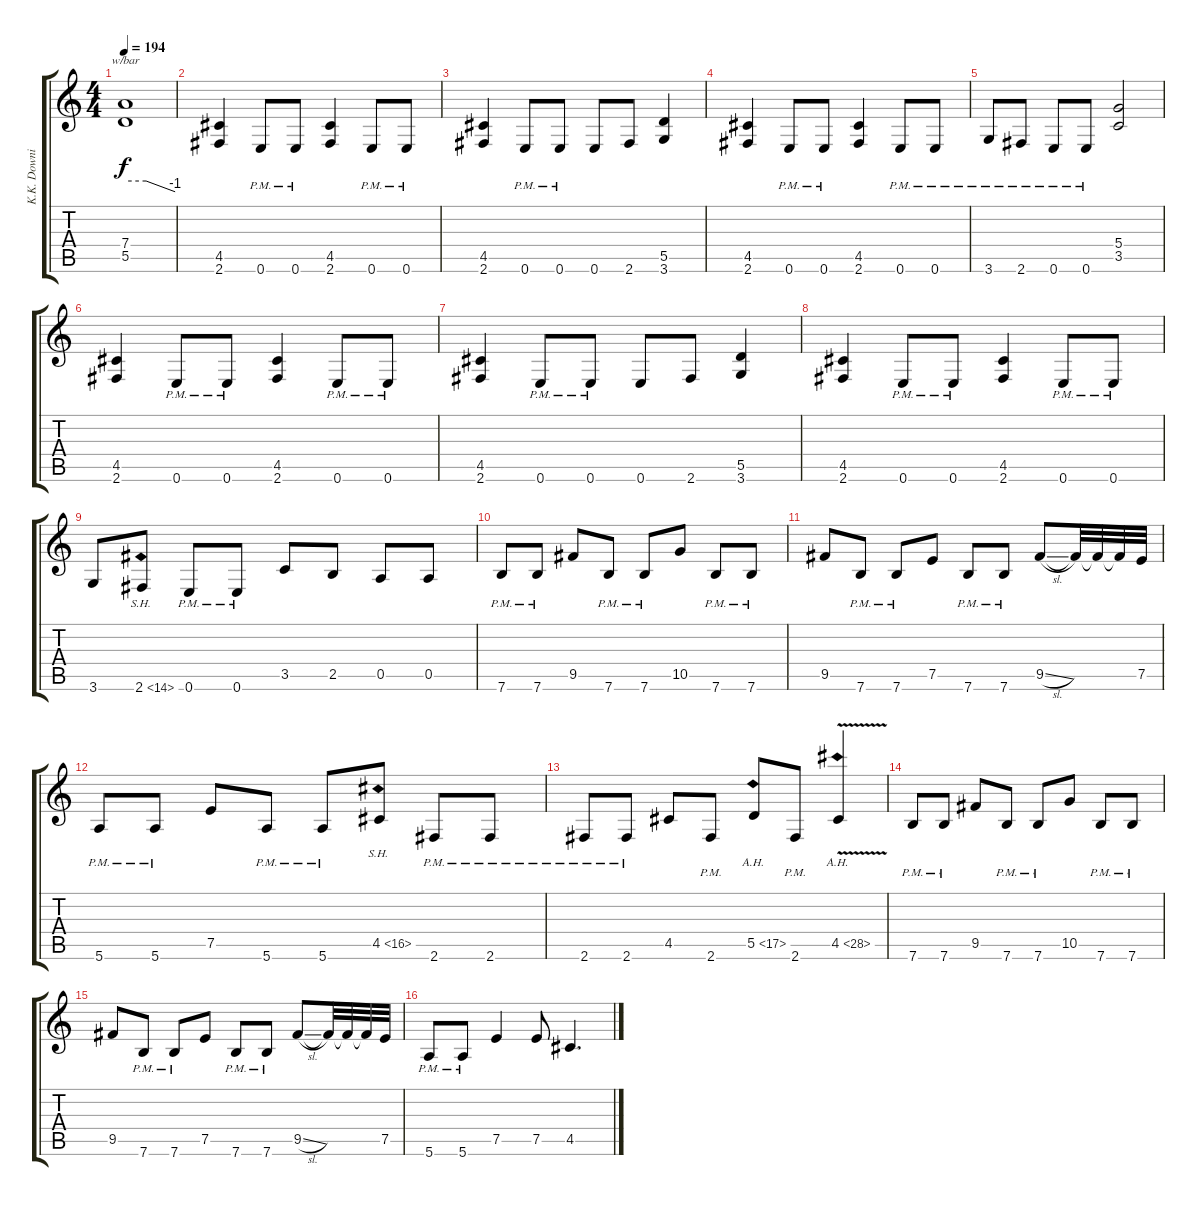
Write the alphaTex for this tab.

\track ("K.K. Downing" "K.K. Downi") {instrument distortionguitar}
\staff {score tabs}
\tuning (E4 B3 G3 D3 A2 E2) {hide}
\ts (4 4)
\tempo 194
\clef g2
\ks c
(7.4 5.5).1{tbe (custom default 0 0 25 0 60 -4) dy f volume 14 balance 1} |
(4.5 2.6).4 0.6{pm}.8 0.6{pm}.8 (4.5 2.6).4 0.6{pm}.8 0.6{pm}.8 |
(4.5 2.6).4 0.6{pm}.8 0.6{pm}.8 0.6.8 2.6.8 (5.5 3.6).4 |
(4.5 2.6).4 0.6{pm}.8 0.6{pm}.8 (4.5 2.6).4 0.6{pm}.8 0.6{pm}.8 |
3.6{pm}.8 2.6{pm}.8 0.6{pm}.8 0.6{pm}.8 (5.4 3.5).2 |
(4.5 2.6).4 0.6{pm}.8 0.6{pm}.8 (4.5 2.6).4 0.6{pm}.8 0.6{pm}.8 |
(4.5 2.6).4 0.6{pm}.8 0.6{pm}.8 0.6.8 2.6.8 (5.5 3.6).4 |
(4.5 2.6).4 0.6{pm}.8 0.6{pm}.8 (4.5 2.6).4 0.6{pm}.8 0.6{pm}.8 |
3.6.8 2.6{sh 12}.8 0.6{pm}.8 0.6{pm}.8 3.5.8 2.5.8 0.5.8 0.5.8 |
7.6{pm}.8 7.6{pm}.8 9.5.8 7.6{pm}.8 7.6{pm}.8 10.5.8 7.6{pm}.8 7.6{pm}.8 |
9.5.8 7.6{pm}.8 7.6{pm}.8 7.5.8 7.6{pm}.8 7.6{pm}.8 9.5{sl}.8 9.5{t}.32 9.5{t}.32 9.5{t}.32 7.5.32 |
5.6{pm}.8 5.6{pm}.8 7.5.8 5.6{pm}.8 5.6{pm}.8 4.5{sh 12}.8 2.6{pm}.8 2.6{pm}.8 |
2.6{pm}.8 2.6{pm}.8 4.5.8 2.6{pm}.8 5.5{ah 12}.8 2.6{pm}.8 4.5{ah 24 v}.4 |
7.6{pm}.8 7.6{pm}.8 9.5.8 7.6{pm}.8 7.6{pm}.8 10.5.8 7.6{pm}.8 7.6{pm}.8 |
9.5.8 7.6{pm}.8 7.6{pm}.8 7.5.8 7.6{pm}.8 7.6{pm}.8 9.5{sl}.8 9.5{t}.32 9.5{t}.32 9.5{t}.32 7.5.32 |
5.6{pm}.8 5.6{pm}.8 7.5.4 7.5.8 4.5.4{d}
